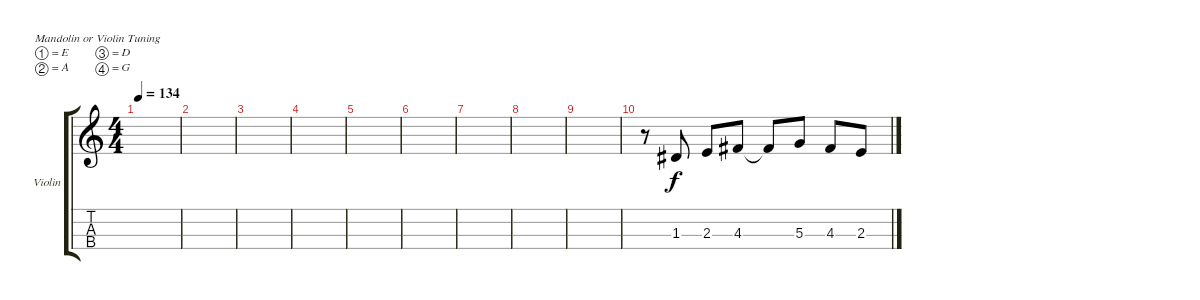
\defaultSystemsLayout 4
\bracketExtendMode groupsimilarinstruments
\firstSystemTrackNameOrientation horizontal
\otherSystemsTrackNameOrientation horizontal
\track ("Violin" "Violin") {instrument violin}
\staff {score tabs}
\tuning (E5 A4 D4 G3)
\ts (4 4)
\tempo 134
\clef g2
\scale
0.333333
\ks c
|
\scale
0.333333 |
\scale
0.333333 |
\scale
0.333333 |
\scale
0.333333 |
\scale
0.333333 |
\scale
0.333333 |
\scale
0.333333 |
\scale
0.333333 |
\scale
0.333333 r.8 1.3.8 2.3.8 4.3.8 4.3{t}.8 5.3.8 4.3.8 2.3.8 |
\scale
0.333333 |
\scale
0.333333 |
\scale
0.333333 |
\scale
0.333333 |
\scale
0.333333 |
\scale
0.333333
